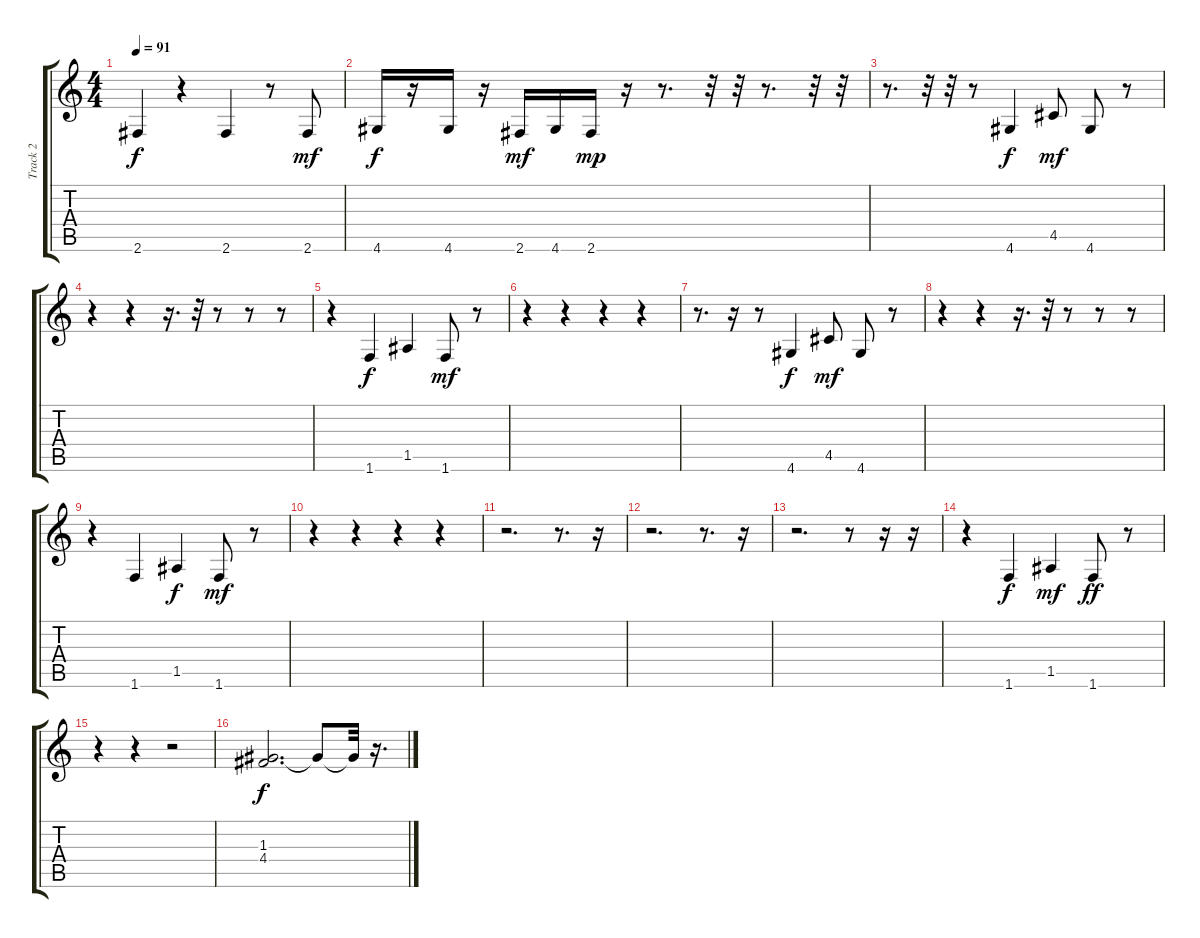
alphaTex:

\track ("Track 2" "Track 2") {instrument fretlessbass}
\staff {score tabs}
\tuning (E4 B3 G3 D3 A2 E2) {hide}
\ts (4 4)
\tempo 91
\clef g2
\ks c
2.6.4{dy f} r.4 2.6.4 r.8 2.6.8{dy mf} |
4.6.16{dy f} r.16 4.6.16 r.16 2.6.16{dy mf} 4.6.16 2.6.16{dy mp} r.16 r.8{d} r.32 r.32 r.8{d} r.32 r.32 |
r.8{d} r.32 r.32 r.8 4.6.4{dy f} 4.5.8{dy mf} 4.6.8 r.8 |
r.4 r.4 r.16{d} r.32 r.8 r.8 r.8 |
r.4 1.6.4{dy f} 1.5.4 1.6.8{dy mf} r.8 |
r.4 r.4 r.4 r.4 |
r.8{d} r.16 r.8 4.6.4{dy f} 4.5.8{dy mf} 4.6.8 r.8 |
r.4 r.4 r.16{d} r.32 r.8 r.8 r.8 |
r.4 1.6.4 1.5.4{dy f} 1.6.8{dy mf} r.8 |
r.4 r.4 r.4 r.4 |
r.2{d} r.8{d} r.16 |
r.2{d} r.8{d} r.16 |
r.2{d} r.8 r.16 r.16 |
r.4 1.6.4{dy f} 1.5.4{dy mf} 1.6.8{dy ff} r.8 |
r.4 r.4 r.2 |
(1.3 4.4).2{d dy f} 1.3{t}.8 1.3{t}.32 r.16{d}
